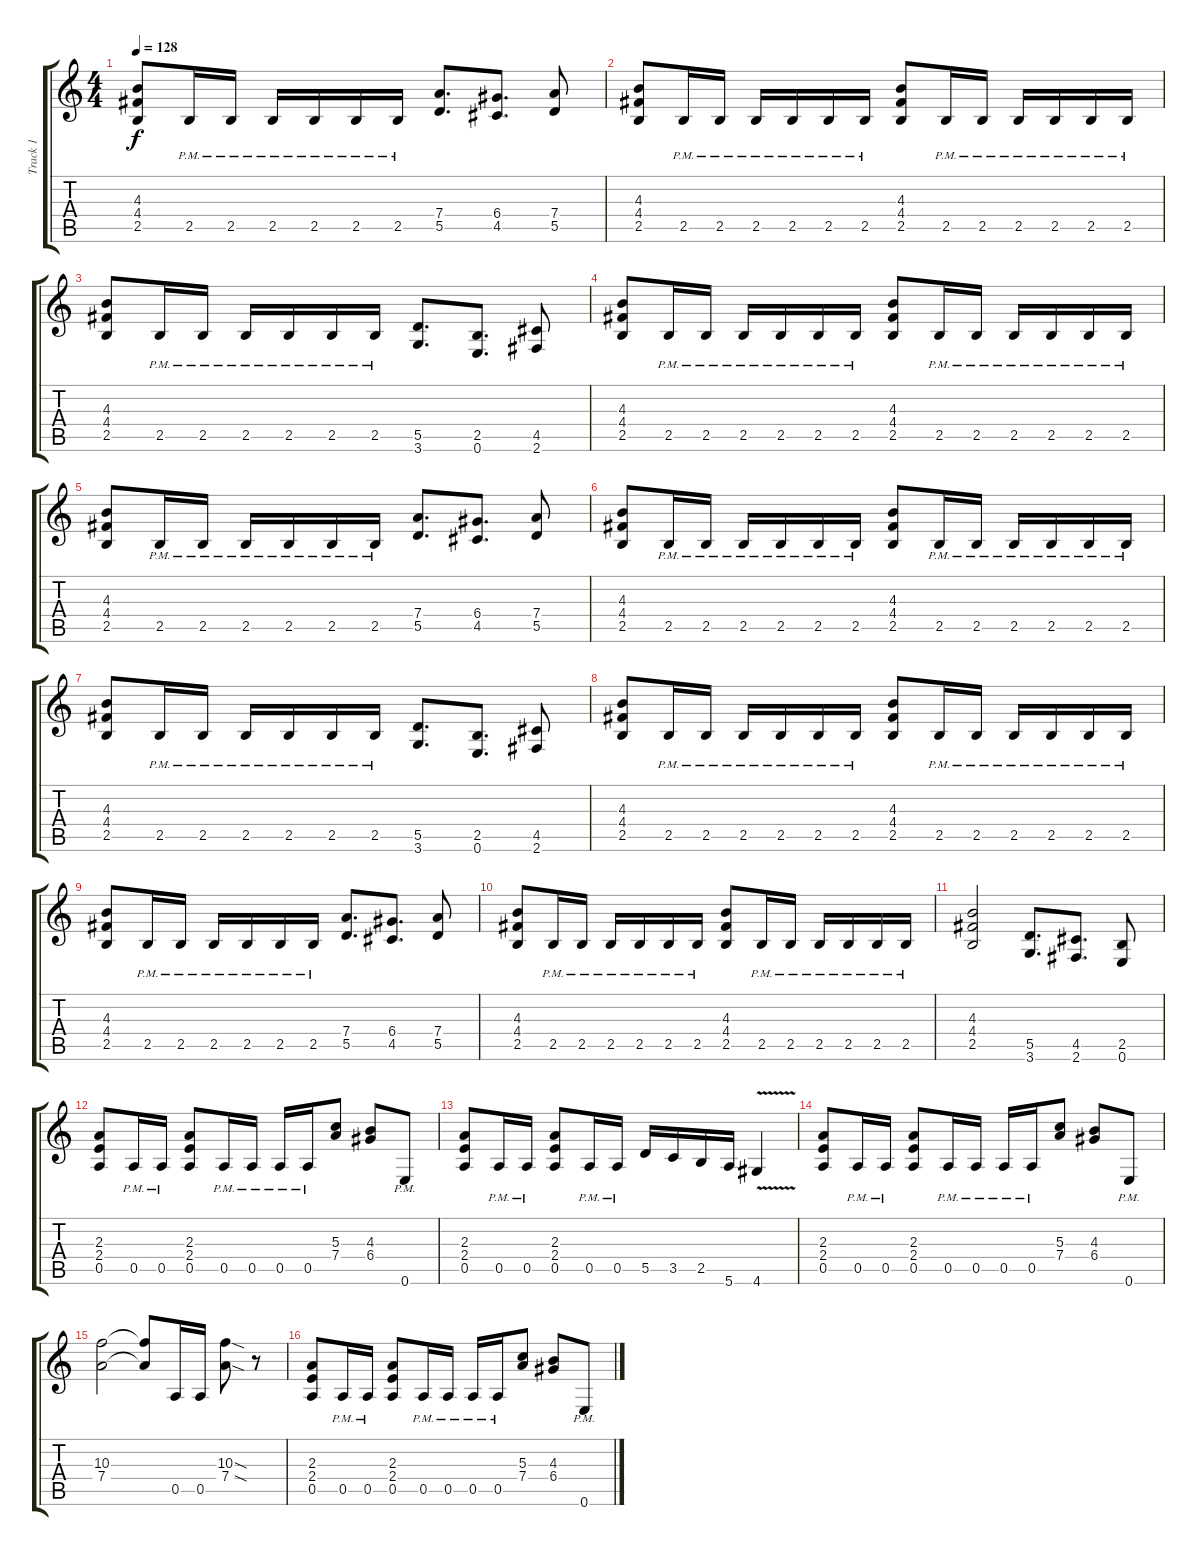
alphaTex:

\track ("Track 1" "Track 1") {instrument distortionguitar}
\staff {score tabs}
\tuning (E4 B3 G3 D3 A2 E2) {hide}
\ts (4 4)
\tempo 128
\clef g2
\ks c
(4.3 4.4 2.5).8{dy f} 2.5{pm}.16 2.5{pm}.16 2.5{pm}.16 2.5{pm}.16 2.5{pm}.16 2.5{pm}.16 (7.4 5.5).8{d} (6.4 4.5).8{d} (7.4 5.5).8 |
(4.3 4.4 2.5).8 2.5{pm}.16 2.5{pm}.16 2.5{pm}.16 2.5{pm}.16 2.5{pm}.16 2.5{pm}.16 (4.3 4.4 2.5).8 2.5{pm}.16 2.5{pm}.16 2.5{pm}.16 2.5{pm}.16 2.5{pm}.16 2.5{pm}.16 |
(4.3 4.4 2.5).8 2.5{pm}.16 2.5{pm}.16 2.5{pm}.16 2.5{pm}.16 2.5{pm}.16 2.5{pm}.16 (5.5 3.6).8{d} (2.5 0.6).8{d} (4.5 2.6).8 |
(4.3 4.4 2.5).8 2.5{pm}.16 2.5{pm}.16 2.5{pm}.16 2.5{pm}.16 2.5{pm}.16 2.5{pm}.16 (4.3 4.4 2.5).8 2.5{pm}.16 2.5{pm}.16 2.5{pm}.16 2.5{pm}.16 2.5{pm}.16 2.5{pm}.16 |
(4.3 4.4 2.5).8 2.5{pm}.16 2.5{pm}.16 2.5{pm}.16 2.5{pm}.16 2.5{pm}.16 2.5{pm}.16 (7.4 5.5).8{d} (6.4 4.5).8{d} (7.4 5.5).8 |
(4.3 4.4 2.5).8 2.5{pm}.16 2.5{pm}.16 2.5{pm}.16 2.5{pm}.16 2.5{pm}.16 2.5{pm}.16 (4.3 4.4 2.5).8 2.5{pm}.16 2.5{pm}.16 2.5{pm}.16 2.5{pm}.16 2.5{pm}.16 2.5{pm}.16 |
(4.3 4.4 2.5).8 2.5{pm}.16 2.5{pm}.16 2.5{pm}.16 2.5{pm}.16 2.5{pm}.16 2.5{pm}.16 (5.5 3.6).8{d} (2.5 0.6).8{d} (4.5 2.6).8 |
(4.3 4.4 2.5).8 2.5{pm}.16 2.5{pm}.16 2.5{pm}.16 2.5{pm}.16 2.5{pm}.16 2.5{pm}.16 (4.3 4.4 2.5).8 2.5{pm}.16 2.5{pm}.16 2.5{pm}.16 2.5{pm}.16 2.5{pm}.16 2.5{pm}.16 |
(4.3 4.4 2.5).8 2.5{pm}.16 2.5{pm}.16 2.5{pm}.16 2.5{pm}.16 2.5{pm}.16 2.5{pm}.16 (7.4 5.5).8{d} (6.4 4.5).8{d} (7.4 5.5).8 |
(4.3 4.4 2.5).8 2.5{pm}.16 2.5{pm}.16 2.5{pm}.16 2.5{pm}.16 2.5{pm}.16 2.5{pm}.16 (4.3 4.4 2.5).8 2.5{pm}.16 2.5{pm}.16 2.5{pm}.16 2.5{pm}.16 2.5{pm}.16 2.5{pm}.16 |
(4.3 4.4 2.5).2 (5.5 3.6).8{d} (4.5 2.6).8{d} (2.5 0.6).8 |
(2.3 2.4 0.5).8 0.5{pm}.16 0.5{pm}.16 (2.3 2.4 0.5).8 0.5{pm}.16 0.5{pm}.16 0.5{pm}.16 0.5{pm}.16 (5.3 7.4).8 (4.3 6.4).8 0.6{pm}.8 |
(2.3 2.4 0.5).8 0.5{pm}.16 0.5{pm}.16 (2.3 2.4 0.5).8 0.5{pm}.16 0.5{pm}.16 5.5.16 3.5.16 2.5.16 5.6.16 4.6{v}.4 |
(2.3 2.4 0.5).8 0.5{pm}.16 0.5{pm}.16 (2.3 2.4 0.5).8 0.5{pm}.16 0.5{pm}.16 0.5{pm}.16 0.5{pm}.16 (5.3 7.4).8 (4.3 6.4).8 0.6{pm}.8 |
(10.3 7.4).2 (10.3{t} 7.4{t}).8 0.5.16 0.5.16 (10.3{sod} 7.4{sod}).8 r.8 |
(2.3 2.4 0.5).8 0.5{pm}.16 0.5{pm}.16 (2.3 2.4 0.5).8 0.5{pm}.16 0.5{pm}.16 0.5{pm}.16 0.5{pm}.16 (5.3 7.4).8 (4.3 6.4).8 0.6{pm}.8
